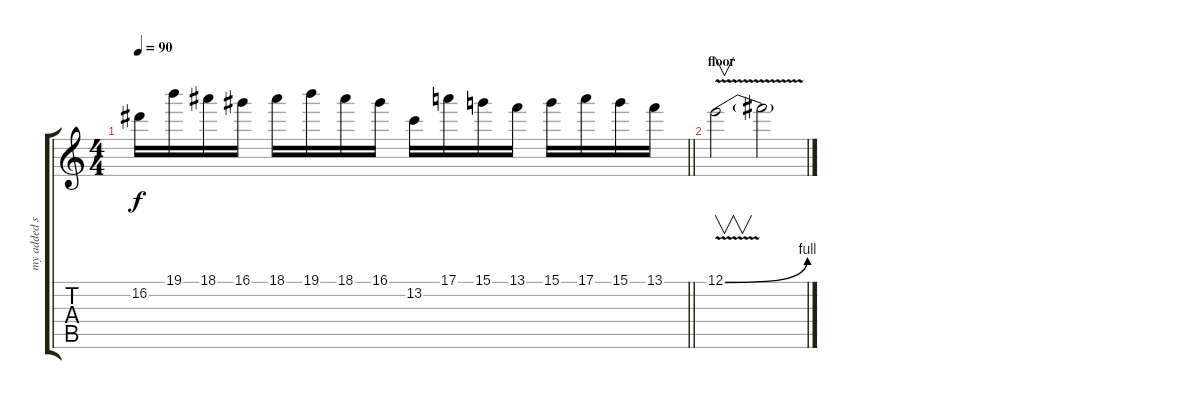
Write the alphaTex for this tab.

\track ("my added solo" "my added s") {instrument distortionguitar}
\staff {score tabs}
\tuning (E4 B3 G3 D3 A2 E2) {hide}
\ts (4 4)
\tempo 90
\clef g2
\barLineRight lightlight
\ks c
16.2.16{dy f} 19.1.16 18.1.16 16.1.16 18.1.16 19.1.16 18.1.16 16.1.16 13.2.16 17.1.16 15.1.16 13.1.16 15.1.16 17.1.16 15.1.16 13.1.16 |
\section ("" "floor")
12.1{be (bend 0 0 60 4) v}.2{v} 12.1{t}.2
